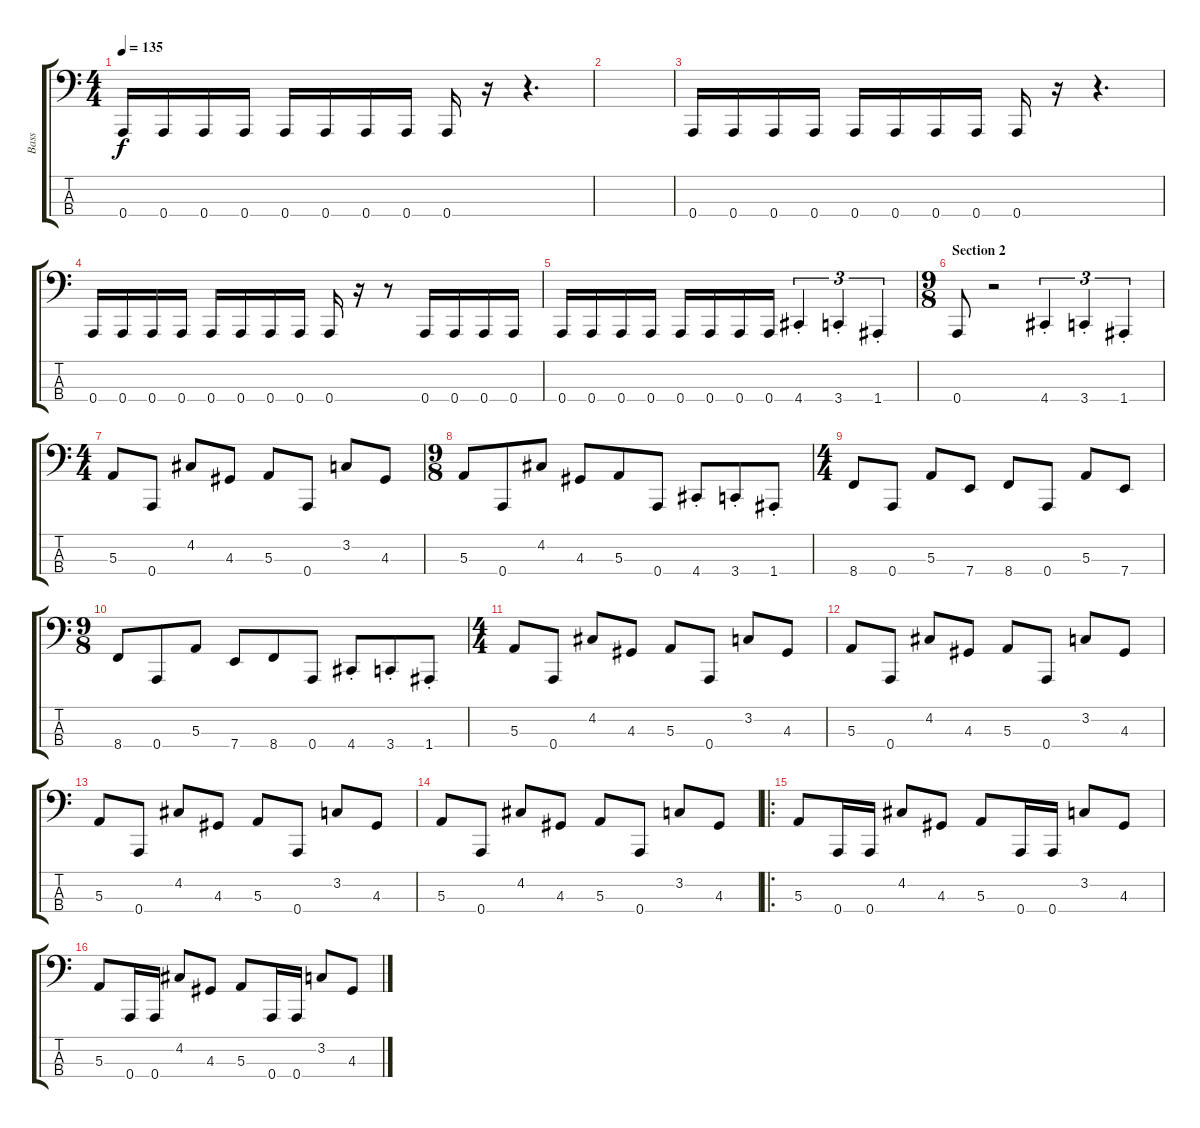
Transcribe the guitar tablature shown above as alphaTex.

\track ("Bass" "Bass") {instrument electricbasspick}
\staff {score tabs}
\tuning (D2 A1 E1 A0) {hide}
\ts (4 4)
\tempo 135
\clef f4
\ks c
0.4.16{dy f} 0.4.16 0.4.16 0.4.16 0.4.16 0.4.16 0.4.16 0.4.16 0.4.16 r.16 r.4{d} |
|
0.4.16 0.4.16 0.4.16 0.4.16 0.4.16 0.4.16 0.4.16 0.4.16 0.4.16 r.16 r.4{d} |
0.4.16 0.4.16 0.4.16 0.4.16 0.4.16 0.4.16 0.4.16 0.4.16 0.4.16 r.16 r.8 0.4.16 0.4.16 0.4.16 0.4.16 |
0.4.16 0.4.16 0.4.16 0.4.16 0.4.16 0.4.16 0.4.16 0.4.16 4.4{st}.4{tu (3 2)} 3.4{st}.4{tu (3 2)} 1.4{st}.4{tu (3 2)} |
\ts (9 8)
\section ("" "Section 2")
0.4.8 r.2 4.4{st}.4{tu (3 2)} 3.4{st}.4{tu (3 2)} 1.4{st}.4{tu (3 2)} |
\ts (4 4)
5.3.8 0.4.8 4.2.8 4.3.8 5.3.8 0.4.8 3.2.8 4.3.8 |
\ts (9 8)
5.3.8 0.4.8 4.2.8 4.3.8 5.3.8 0.4.8 4.4{st}.8 3.4{st}.8 1.4{st}.8 |
\ts (4 4)
8.4.8 0.4.8 5.3.8 7.4.8 8.4.8 0.4.8 5.3.8 7.4.8 |
\ts (9 8)
8.4.8 0.4.8 5.3.8 7.4.8 8.4.8 0.4.8 4.4{st}.8 3.4{st}.8 1.4{st}.8 |
\ts (4 4)
5.3.8 0.4.8 4.2.8 4.3.8 5.3.8 0.4.8 3.2.8 4.3.8 |
5.3.8 0.4.8 4.2.8 4.3.8 5.3.8 0.4.8 3.2.8 4.3.8 |
5.3.8 0.4.8 4.2.8 4.3.8 5.3.8 0.4.8 3.2.8 4.3.8 |
5.3.8 0.4.8 4.2.8 4.3.8 5.3.8 0.4.8 3.2.8 4.3.8 |
\ro
5.3.8 0.4.16 0.4.16 4.2.8 4.3.8 5.3.8 0.4.16 0.4.16 3.2.8 4.3.8 |
5.3.8 0.4.16 0.4.16 4.2.8 4.3.8 5.3.8 0.4.16 0.4.16 3.2.8 4.3.8
